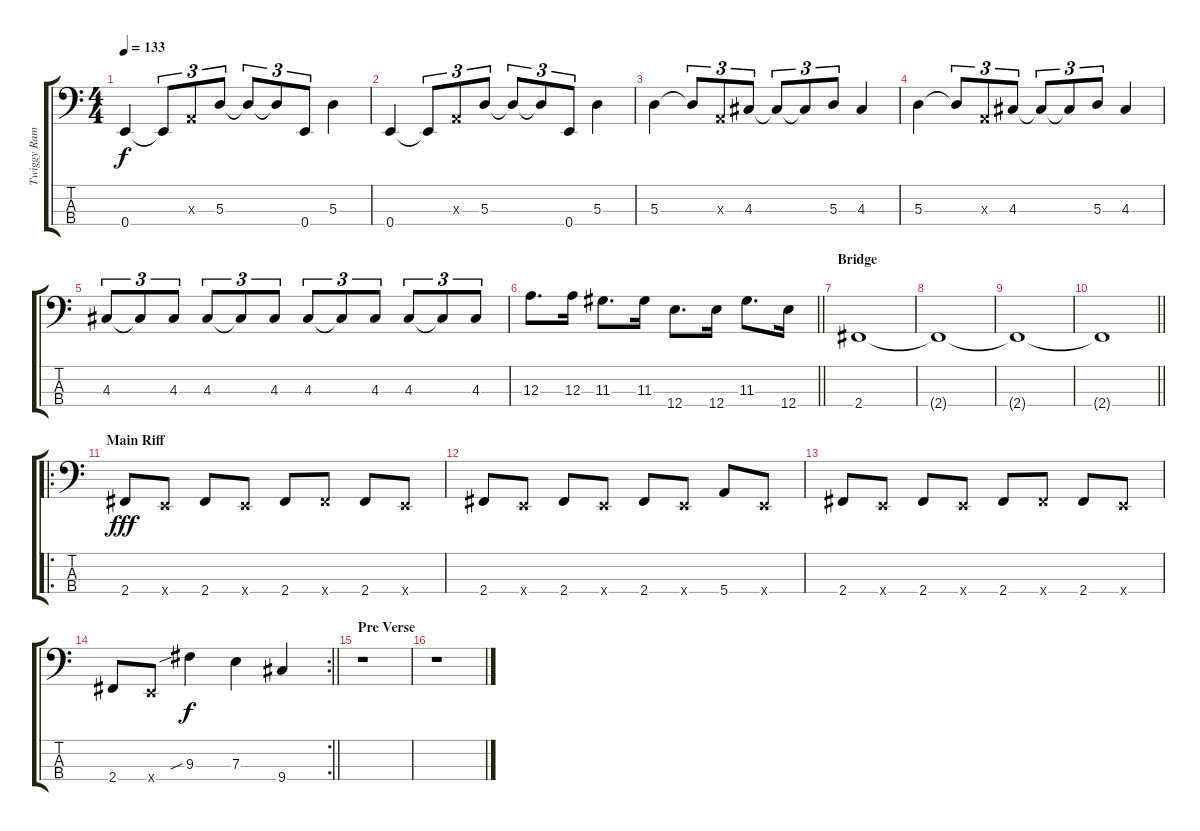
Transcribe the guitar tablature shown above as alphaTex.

\track ("Twiggy Ramirez (Bass)" "Twiggy Ram") {instrument electricbassfinger}
\staff {score tabs}
\tuning (G2 D2 A1 E1) {hide}
\ts (4 4)
\tempo 133
\clef f4
\ks c
0.4.4{dy f} 0.4{t}.8{tu (3 2)} 0.3{x}.8{tu (3 2)} 5.3.8{tu (3 2)} 5.3{t}.8{tu (3 2)} 5.3{t}.8{tu (3 2)} 0.4.8{tu (3 2)} 5.3.4 |
0.4.4 0.4{t}.8{tu (3 2)} 0.3{x}.8{tu (3 2)} 5.3.8{tu (3 2)} 5.3{t}.8{tu (3 2)} 5.3{t}.8{tu (3 2)} 0.4.8{tu (3 2)} 5.3.4 |
5.3.4 5.3{t}.8{tu (3 2)} 0.3{x}.8{tu (3 2)} 4.3.8{tu (3 2)} 4.3{t}.8{tu (3 2)} 4.3{t}.8{tu (3 2)} 5.3.8{tu (3 2)} 4.3.4 |
5.3.4 5.3{t}.8{tu (3 2)} 0.3{x}.8{tu (3 2)} 4.3.8{tu (3 2)} 4.3{t}.8{tu (3 2)} 4.3{t}.8{tu (3 2)} 5.3.8{tu (3 2)} 4.3.4 |
4.3.8{tu (3 2)} 4.3{t}.8{tu (3 2)} 4.3.8{tu (3 2)} 4.3.8{tu (3 2)} 4.3{t}.8{tu (3 2)} 4.3.8{tu (3 2)} 4.3.8{tu (3 2)} 4.3{t}.8{tu (3 2)} 4.3.8{tu (3 2)} 4.3.8{tu (3 2)} 4.3{t}.8{tu (3 2)} 4.3.8{tu (3 2)} |
\barLineRight lightlight
12.3.8{d} 12.3.16 11.3.8{d} 11.3.16 12.4.8{d} 12.4.16 11.3.8{d} 12.4.16 |
\section ("" "Bridge ")
2.4.1 |
2.4{t}.1 |
2.4{t}.1 |
\barLineRight lightlight
2.4{t}.1 |
\ro
\section ("" "Main Riff")
2.4.8{dy fff} 0.4{x}.8 2.4.8 0.4{x}.8 2.4.8 2.4{x}.8 2.4.8 0.4{x}.8 |
2.4.8 0.4{x}.8 2.4.8 0.4{x}.8 2.4.8 0.4{x}.8 5.4.8 0.4{x}.8 |
2.4.8 0.4{x}.8 2.4.8 0.4{x}.8 2.4.8 2.4{x}.8 2.4.8 0.4{x}.8 |
\rc 2
\barLineRight lightlight
2.4.8 0.4{x}.8 9.3{sib}.4{dy f} 7.3.4 9.4.4 |
\section ("" "Pre Verse")
r.1 |
r.1
